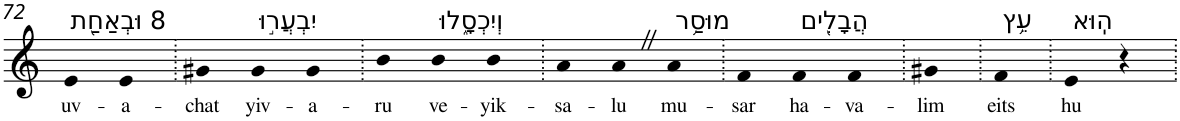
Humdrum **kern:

**kern	**text
*part1	*part1
*staff1	*staff1
*I"Piano	*
*I'Pno	*
!!LO:PB:g=z
*clefG2	*
*k[]	*
=72	=72
!LO:TX:a:t=8 וּבְאַחַ֖ת	!
!	!LO:LY:b
4e	uv-
!	!LO:LY:b
4e	-a-
=73.	=73.
!	!LO:LY:b
4g#X	-chat
!LO:TX:a:t=יִבְעֲר֣וּ	!
!	!LO:LY:b
4g#	yiv-
!	!LO:LY:b
4g#	-a-
=74.	=74.
!	!LO:LY:b
4b	-ru
!LO:TX:a:t=וְיִכְסָ֑לוּ	!
!	!LO:LY:b
4b	ve-
!	!LO:LY:b
4b	-yik-
=75.	=75.
!	!LO:LY:b
4a	-sa-
!	!LO:LY:b
4aZ	-lu
!LO:TX:a:t=מוּסַ֥ר	!
!	!LO:LY:b
4a	mu-
=76.	=76.
!	!LO:LY:b
4f	-sar
!LO:TX:a:t=הֲבָלִ֖ים	!
!	!LO:LY:b
4f	ha-
!	!LO:LY:b
4f	-va-
=77.	=77.
!	!LO:LY:b
4g#X	-lim
=78.	=78.
!LO:TX:a:t=עֵ֥ץ	!
!	!LO:LY:b
4f	eits
=79.	=79.
!LO:TX:a:t=הֽוּא	!
!	!LO:LY:b
4e	hu
4r	.
=.	=.
*-	*-
